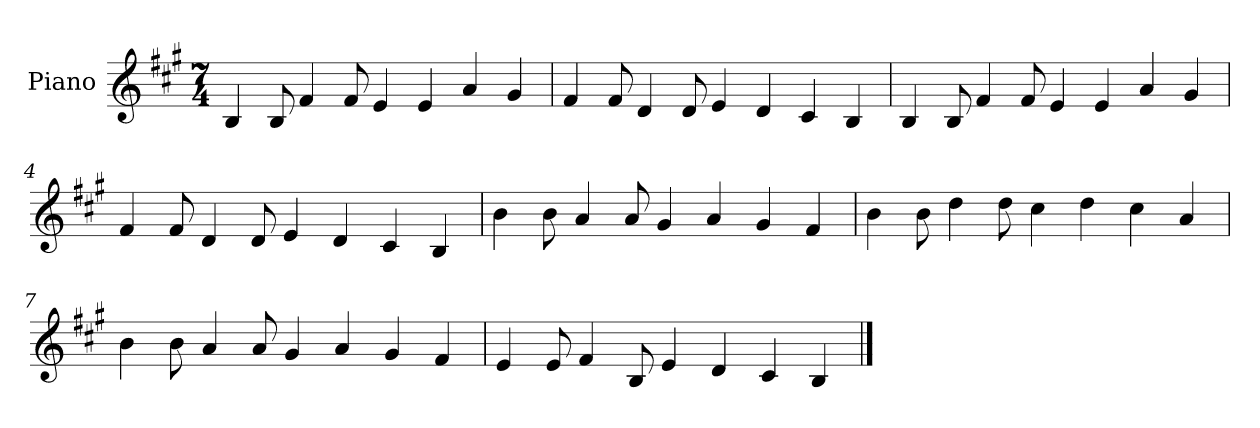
**kern
*part1
*staff1
*I"Piano
*I'Pno.
*clefG2
*k[f#c#g#]
*M7/4
*MM120
=1
4B/
8B/
4f#/
8f#/
4e/
4e/
4a/
4g#/
=2
4f#/
8f#/
4d/
8d/
4e/
4d/
4c#/
4B/
=3
4B/
8B/
4f#/
8f#/
4e/
4e/
4a/
4g#/
=4
4f#/
8f#/
4d/
8d/
4e/
4d/
4c#/
4B/
!!LO:LB:g=z
=5
4b\
8b\
4a/
8a/
4g#/
4a/
4g#/
4f#/
=6
4b\
8b\
4dd\
8dd\
4cc#\
4dd\
4cc#\
4a/
=7
4b\
8b\
4a/
8a/
4g#/
4a/
4g#/
4f#/
=8
4e/
8e/
4f#/
8B/
4e/
4d/
4c#/
4B/
==
*-
